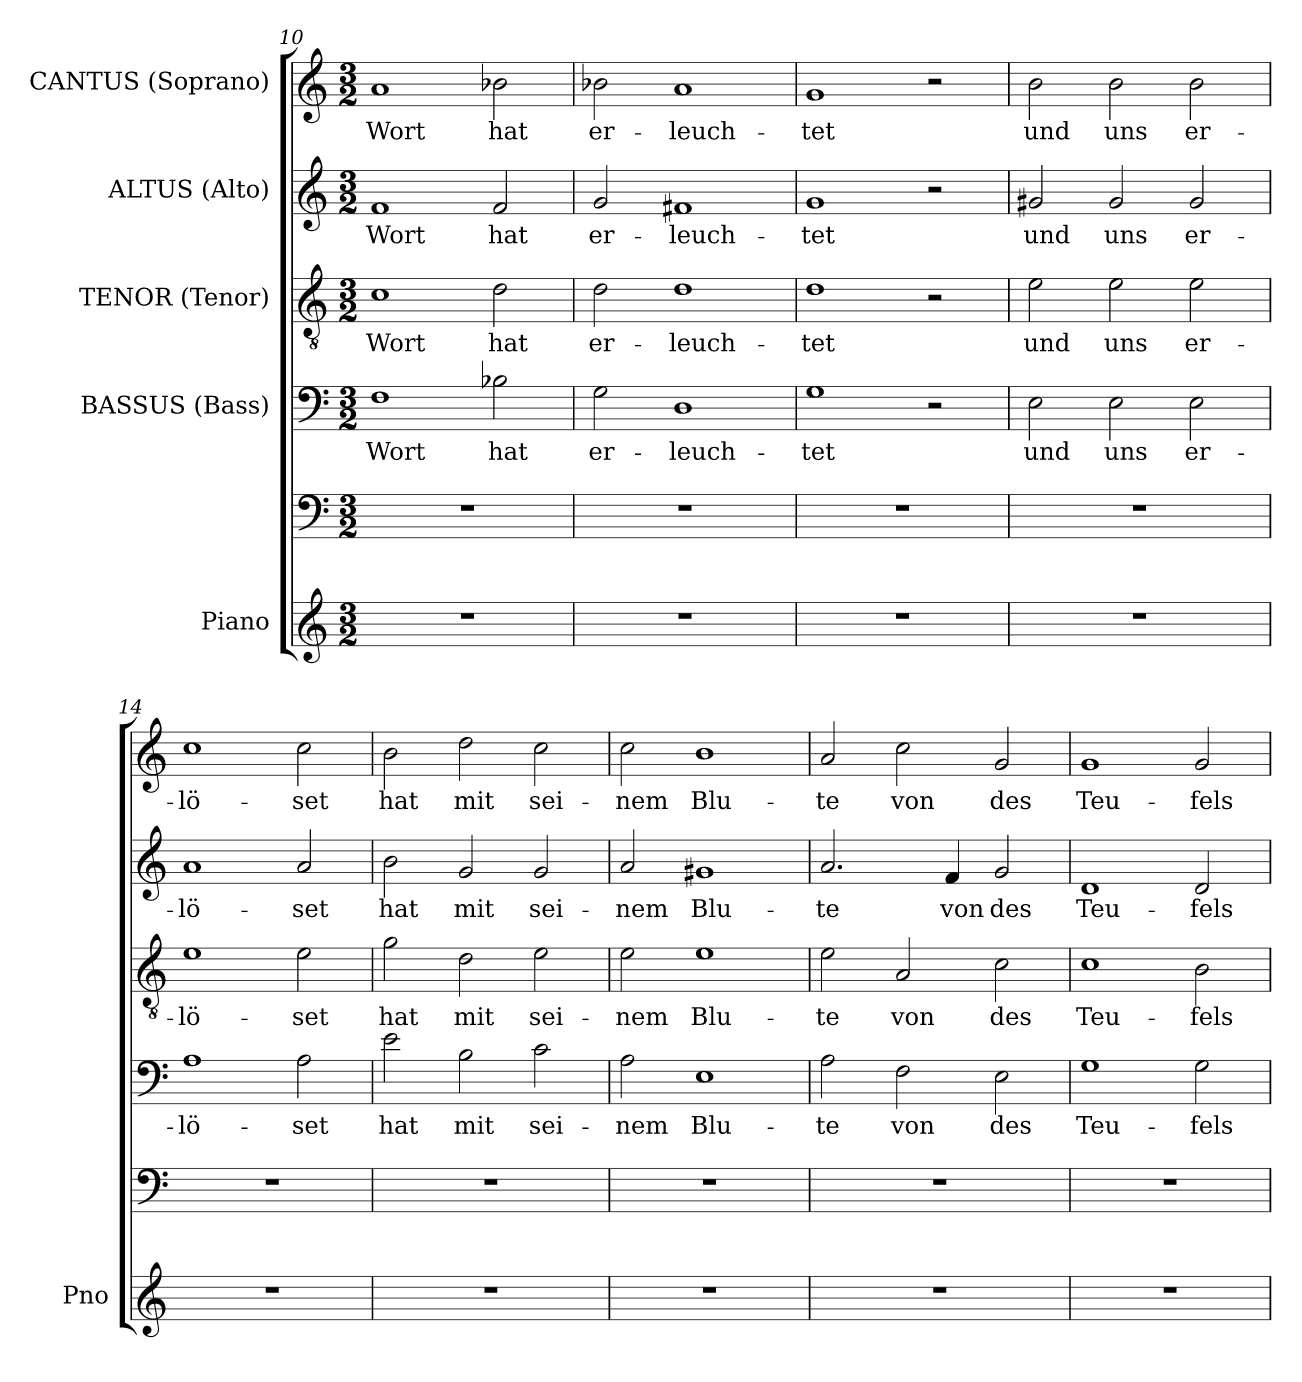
**kern	**kern	**kern	**text	**kern	**text	**kern	**text	**kern	**text
*part6	*part5	*part4	*part4	*part3	*part3	*part2	*part2	*part1	*part1
*staff6	*staff5	*staff4	*staff4	*staff3	*staff3	*staff2	*staff2	*staff1	*staff1
*I"Piano	*	*I"BASSUS (Bass)	*	*I"TENOR (Tenor)	*	*I"ALTUS (Alto)	*	*I"CANTUS (Soprano)	*
*I'Pno	*	*	*	*	*	*	*	*	*
*clefG2	*clefF4	*clefF4	*	*clefGv2	*	*clefG2	*	*clefG2	*
*k[]	*k[]	*k[]	*	*k[]	*	*k[]	*	*k[]	*
*C:	*C:	*C:	*	*C:	*	*C:	*	*C:	*
*M3/2	*M3/2	*M3/2	*	*M3/2	*	*M3/2	*	*M3/2	*
=10	=10	=10	=10	=10	=10	=10	=10	=10	=10
1.r	1.r	1F	Wort	1c	Wort	1f	Wort	1a	Wort
.	.	2B-X\	hat	2d\	hat	2f/	hat	2b-X\	hat
=11	=11	=11	=11	=11	=11	=11	=11	=11	=11
1.r	1.r	2G\	er-	2d\	er-	2g/	er-	2b-X\	er-
.	.	1D	-leuch-	1d	-leuch-	1f#X	-leuch-	1a	-leuch-
=12	=12	=12	=12	=12	=12	=12	=12	=12	=12
1.r	1.r	1G	-tet	1d	-tet	1g	-tet	1g	-tet
.	.	2r	.	2r	.	2r	.	2r	.
!!LO:LB:g=z
=13	=13	=13	=13	=13	=13	=13	=13	=13	=13
1.r	1.r	2E\	und	2e\	und	2g#X/	und	2b\	und
.	.	2E\	uns	2e\	uns	2g#/	uns	2b\	uns
.	.	2E\	er-	2e\	er-	2g#/	er-	2b\	er-
=14	=14	=14	=14	=14	=14	=14	=14	=14	=14
1.r	1.r	1A	-lö-	1e	-lö-	1a	-lö-	1cc	-lö-
.	.	2A\	-set	2e\	-set	2a/	-set	2cc\	-set
=15	=15	=15	=15	=15	=15	=15	=15	=15	=15
1.r	1.r	2e\	hat	2g\	hat	2b\	hat	2b\	hat
.	.	2B\	mit	2d\	mit	2g/	mit	2dd\	mit
.	.	2c\	sei-	2e\	sei-	2g/	sei-	2cc\	sei-
=16	=16	=16	=16	=16	=16	=16	=16	=16	=16
1.r	1.r	2A\	-nem	2e\	-nem	2a/	-nem	2cc\	-nem
.	.	1E	Blu-	1e	Blu-	1g#X	Blu-	1b	Blu-
=17	=17	=17	=17	=17	=17	=17	=17	=17	=17
1.r	1.r	2A\	-te	2e\	-te	2.a/	-te	2a/	-te
.	.	2F\	von	2A/	von	.	.	2cc\	von
.	.	.	.	.	.	4f/	von	.	.
.	.	2E\	des	2c\	des	2g/	des	2g/	des
=18	=18	=18	=18	=18	=18	=18	=18	=18	=18
1.r	1.r	1G	Teu-	1c	Teu-	1d	Teu-	1g	Teu-
.	.	2G\	-fels	2B\	-fels	2d/	-fels	2g/	-fels
=	=	=	=	=	=	=	=	=	=
*-	*-	*-	*-	*-	*-	*-	*-	*-	*-
